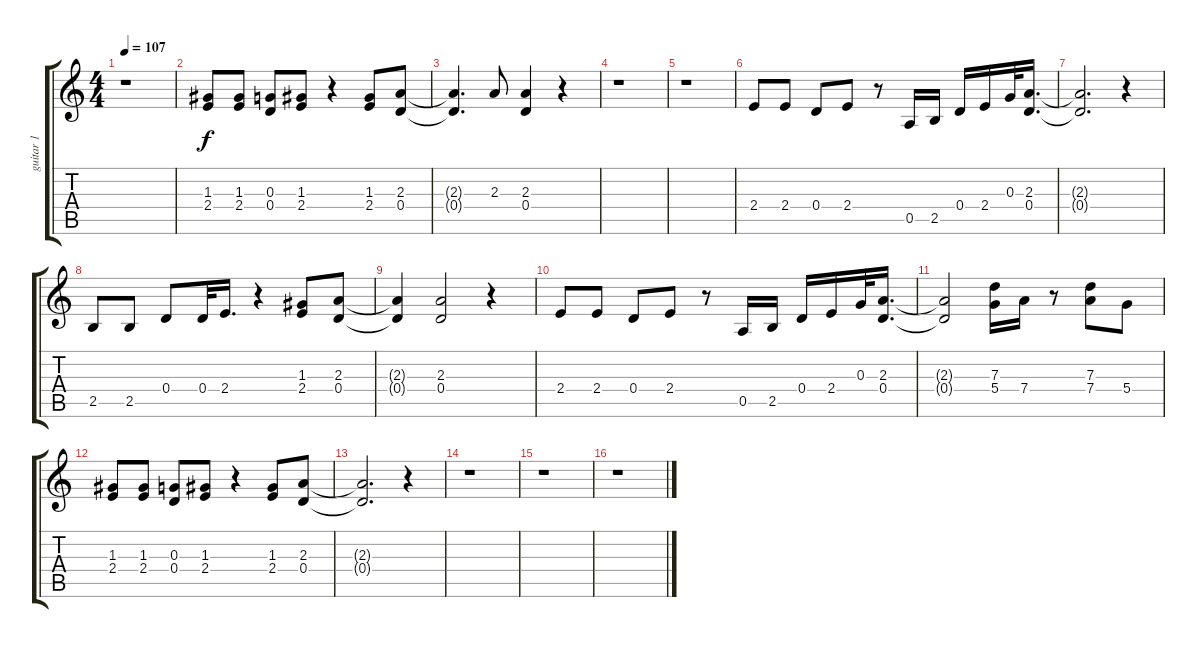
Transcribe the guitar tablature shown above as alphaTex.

\track ("guitar 1" "guitar 1") {instrument overdrivenguitar}
\staff {score tabs}
\tuning (E4 B3 G3 D3 A2 E2) {hide}
\ts (4 4)
\tempo 107
\clef g2
\ks c
r.1{dy f} |
(1.3 2.4).8 (1.3 2.4).8 (0.3 0.4).8 (1.3 2.4).8 r.4 (1.3 2.4).8 (2.3 0.4).8 |
(2.3{t} 0.4{t}).4{d} 2.3.8 (2.3 0.4).4 r.4 |
r.1 |
r.1 |
2.4.8 2.4.8 0.4.8 2.4.8 r.8 0.5.16 2.5.16 0.4.16 2.4.16 0.3.32 (2.3 0.4).16{d} |
(2.3{t} 0.4{t}).2{d} r.4 |
2.5.8 2.5.8 0.4.8 0.4.32 2.4.16{d} r.4 (1.3 2.4).8 (2.3 0.4).8 |
(2.3{t} 0.4{t}).4 (2.3 0.4).2 r.4 |
2.4.8 2.4.8 0.4.8 2.4.8 r.8 0.5.16 2.5.16 0.4.16 2.4.16 0.3.32 (2.3 0.4).16{d} |
(2.3{t} 0.4{t}).2 (7.3 5.4).16 7.4.16 r.8 (7.3 7.4).8 5.4.8 |
(1.3 2.4).8 (1.3 2.4).8 (0.3 0.4).8 (1.3 2.4).8 r.4 (1.3 2.4).8 (2.3 0.4).8 |
(2.3{t} 0.4{t}).2{d} r.4 |
r.1 |
r.1 |
r.1
